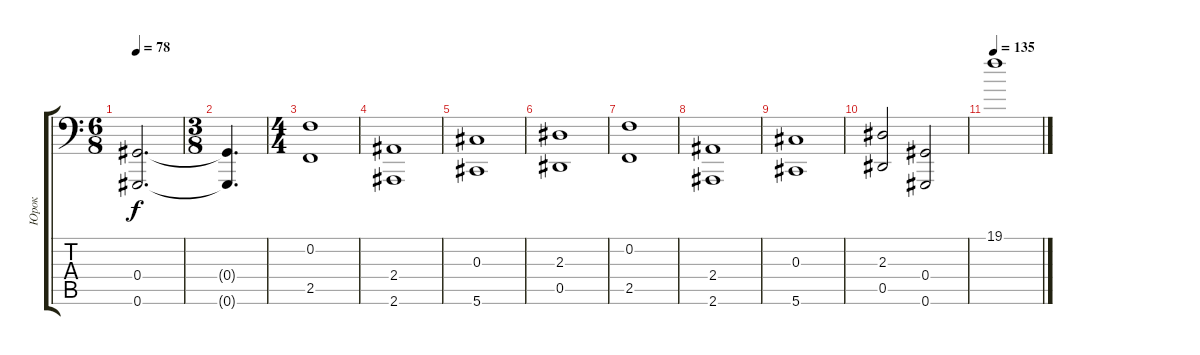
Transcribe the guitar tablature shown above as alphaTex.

\track ("Юрок" "Юрок") {instrument stringensemble1}
\staff {score tabs}
\tuning (Bb3 F3 Db3 Ab2 Eb2 Ab1) {hide}
\ts (6 8)
\tempo 78
\clef f4
\ks c
(0.4 0.6).2{d dy f} |
\ts (3 8)
(0.4{t} 0.6{t}).4{d} |
\ts (4 4)
(0.2 2.5).1 |
(2.4 2.6).1 |
(0.3 5.6).1 |
(2.3 0.5).1 |
(0.2 2.5).1 |
(2.4 2.6).1 |
(0.3 5.6).1 |
(2.3 0.5).2 (0.4 0.6).2 |
\tempo 135
19.1.1{volume 5}
